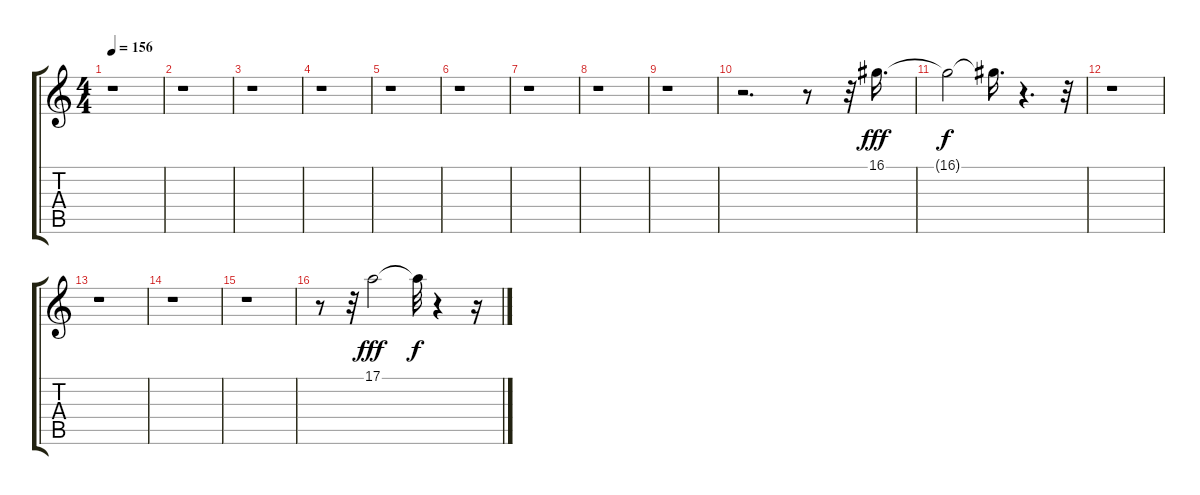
\track "" {instrument trumpet}
\staff {score tabs}
\tuning (E4 B3 G3 D3 A2 E2) {hide}
\ts (4 4)
\tempo 156
\clef g2
\ks c
r.1{dy f} |
r.1 |
r.1 |
r.1 |
r.1 |
r.1 |
r.1 |
r.1 |
r.1 |
r.2{d} r.8 r.32 16.1.16{d dy fff} |
16.1{t}.2{dy f} 16.1{t}.16{d} r.4{d} r.32 |
r.1 |
r.1 |
r.1 |
r.1 |
r.8 r.32 17.1.2{dy fff} 17.1{t}.32{dy f} r.4 r.16
